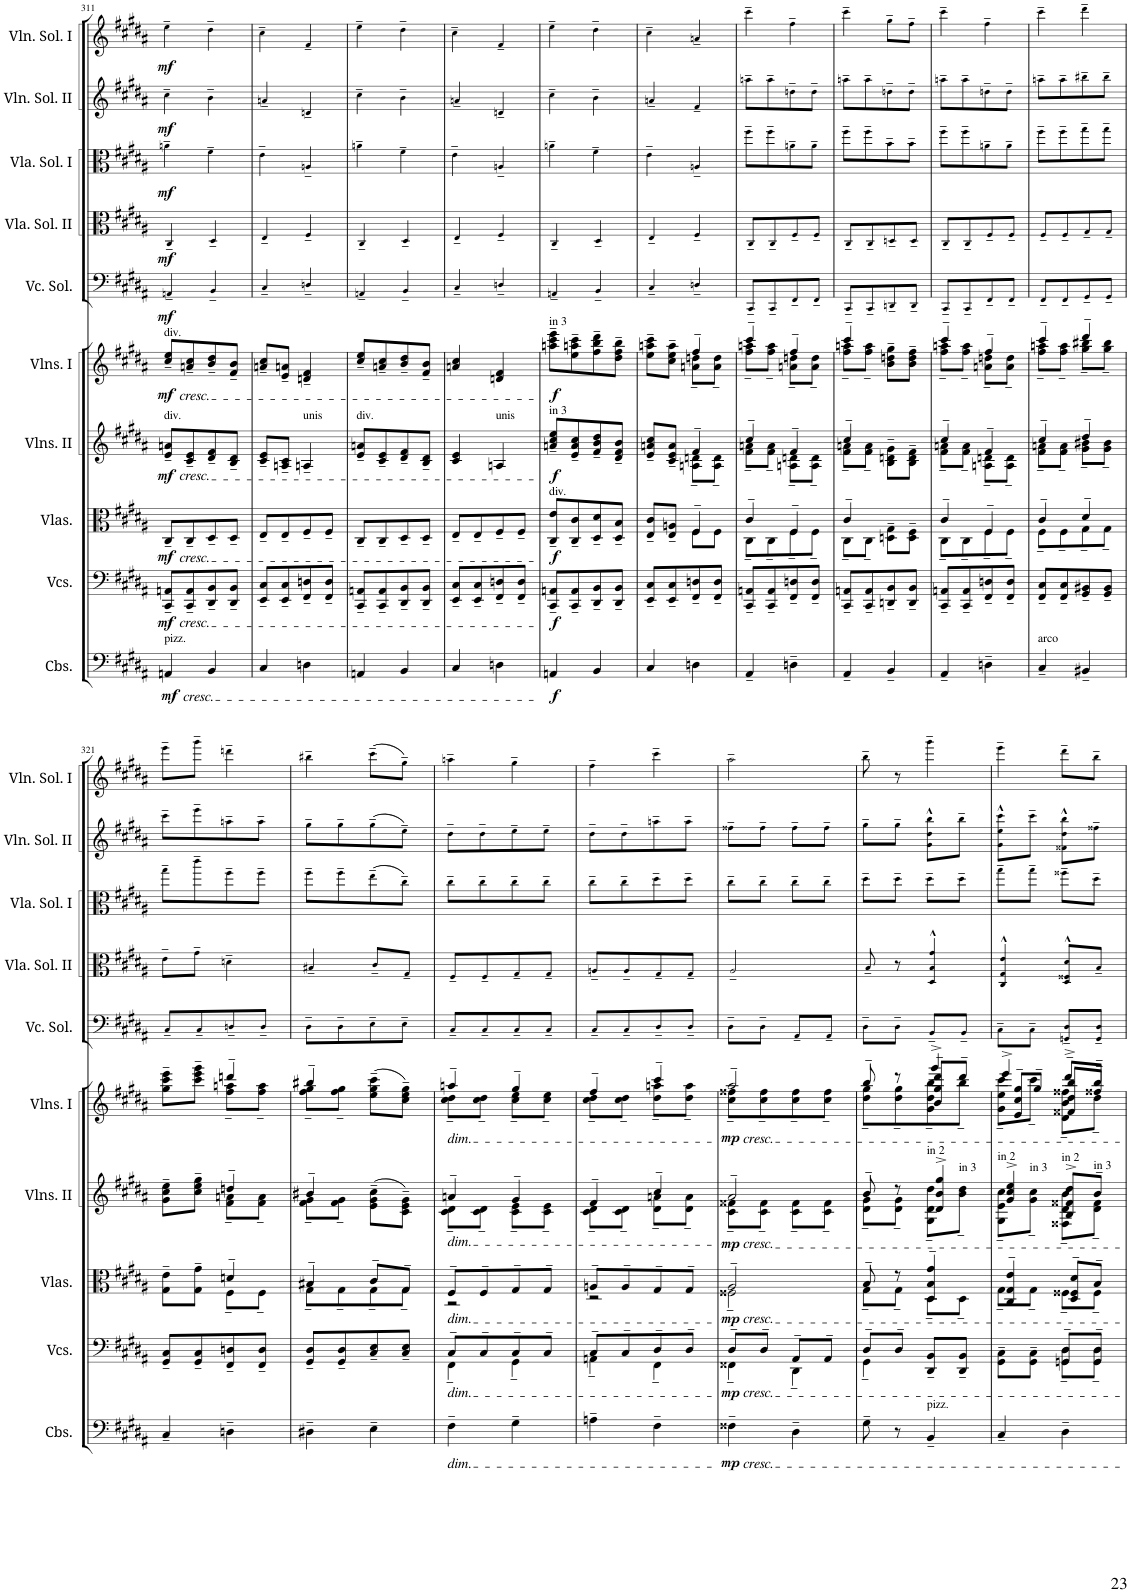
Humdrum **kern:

**kern	**dynam	**kern	**dynam	**kern	**dynam	**kern	**dynam	**kern	**dynam	**kern	**dynam	**kern	**dynam	**kern	**dynam	**kern	**dynam	**kern	**dynam
*part10	*part10	*part9	*part9	*part8	*part8	*part7	*part7	*part6	*part6	*part5	*part5	*part4	*part4	*part3	*part3	*part2	*part2	*part1	*part1
*staff10	*staff10	*staff9	*staff9	*staff8	*staff8	*staff7	*staff7	*staff6	*staff6	*staff5	*staff5	*staff4	*staff4	*staff3	*staff3	*staff2	*staff2	*staff1	*staff1
*I"Contrabasses	*	*I"Violoncellos	*	*I"Violas	*	*I"Violins II	*	*I"Violins I	*	*I"Violoncello Solo	*	*I"Viola Solo II	*	*I"Viola Solo I	*	*I"Violin Solo II	*	*I"Violin Solo I	*
*I'Cbs.	*	*I'Vcs.	*	*I'Vlas.	*	*I'Vlns. II	*	*I'Vlns. I	*	*I'Vc. Sol.	*	*I'Vla. Sol. II	*	*I'Vla. Sol. I	*	*I'Vln. Sol. II	*	*I'Vln. Sol. I	*
!!LO:PB:g=z
*clefF4	*	*clefF4	*	*clefC3	*	*clefG2	*	*clefG2	*	*clefF4	*	*clefC3	*	*clefC3	*	*clefG2	*	*clefG2	*
*Trd7c12	*	*	*	*	*	*	*	*	*	*	*	*	*	*	*	*	*	*	*
*k[f#c#g#d#a#]	*	*k[f#c#g#d#a#]	*	*k[f#c#g#d#a#]	*	*k[f#c#g#d#a#]	*	*k[f#c#g#d#a#]	*	*k[f#c#g#d#a#]	*	*k[f#c#g#d#a#]	*	*k[f#c#g#d#a#]	*	*k[f#c#g#d#a#]	*	*k[f#c#g#d#a#]	*
*M2/4	*	*M2/4	*	*M2/4	*	*M2/4	*	*M2/4	*	*M2/4	*	*M2/4	*	*M2/4	*	*M2/4	*	*M2/4	*
=311	=311	=311	=311	=311	=311	=311	=311	=311	=311	=311	=311	=311	=311	=311	=311	=311	=311	=311	=311
!	!	!	!	!	!	!	!	!LO:TX:a:t=div.	!	!	!	!	!	!	!	!	!	!	!
!	!	!	!	!	!	!	!	!LO:TX:b:i:t=cresc.	!	!	!	!	!	!	!	!	!	!	!
!	!	!	!	!	!	!LO:TX:a:t=div.	!	!	!	!	!	!	!	!	!	!	!	!	!
!	!	!	!	!	!	!LO:TX:b:i:t=cresc.	!	!	!	!	!	!	!	!	!	!	!	!	!
!	!	!	!	!LO:TX:b:i:t=cresc.	!	!	!	!	!	!	!	!	!	!	!	!	!	!	!
!	!	!LO:TX:b:i:t=cresc.	!	!	!	!	!	!	!	!	!	!	!	!	!	!	!	!	!
!LO:TX:a:t=pizz.	!	!	!	!	!	!	!	!	!	!	!	!	!	!	!	!	!	!	!
!LO:TX:b:i:t=cresc.	!	!	!	!	!	!	!	!	!	!	!	!	!	!	!	!	!	!	!
!	!LO:DY:b	!	!LO:DY:b	!	!LO:DY:b	!	!LO:DY:b	!	!LO:DY:b	!	!LO:DY:b	!	!LO:DY:b	!	!LO:DY:b	!	!LO:DY:b	!	!LO:DY:b
4AAn/	mf	8CC#/~ 8AAn/~L	mf	8C#~/L	mf	8e/~ 8an/~L	mf	8cc#/~ 8ee/~L	mf	4AAn~!/	mf	4C#~!/	mf	4an~!\	mf	4cc#~!\	mf	4ee~!\	mf
.	.	8CC#/~ 8AA/~	.	8C#~/	.	8c#/~ 8e/~	.	8an/~ 8cc#/~	.	.	.	.	.	.	.	.	.	.	.
4BB/	.	8DD#/~ 8BB/~	.	8D#~/	.	8d#/~ 8f#/~	.	8b/~ 8dd#/~	.	4BB~!/	.	4D#~!/	.	4f#~!\	.	4b~!\	.	4dd#~!\	.
.	.	8DD#/~ 8BB/~J	.	8D#~/J	.	8B/~ 8d#/~J	.	8f#/~ 8b/~J	.	.	.	.	.	.	.	.	.	.	.
=312	=312	=312	=312	=312	=312	=312	=312	=312	=312	=312	=312	=312	=312	=312	=312	=312	=312	=312	=312
4C#/	.	8EE/~ 8C#/~L	.	8E~/L	.	8c#/~ 8e/~L	.	8an/~ 8cc#/~L	.	4C#~!/	.	4E~!/	.	4e~!\	.	4an~!/	.	4cc#~!\	.
.	.	8EE/~ 8C#/~	.	8E~/	.	8An/~ 8c#/~J	.	8e/~ 8an/~J	.	.	.	.	.	.	.	.	.	.	.
!	!	!	!	!	!	!LO:TX:a:t=unis	!	!	!	!	!	!	!	!	!	!	!	!	!
4Dn\	.	8FF#/~ 8Dn/~	.	8F#~/	.	4An~/	.	4dn/~ 4f#/~	.	4Dn~<!/	.	4F#~!/	.	4An~!/	.	4dn~!/	.	4f#~!/	.
.	.	8FF#/~ 8D/~J	.	8F#~/J	.	.	.	.	.	.	.	.	.	.	.	.	.	.	.
=313	=313	=313	=313	=313	=313	=313	=313	=313	=313	=313	=313	=313	=313	=313	=313	=313	=313	=313	=313
!	!	!	!	!	!	!LO:TX:a:t=div.	!	!	!	!	!	!	!	!	!	!	!	!	!
4AAn/	.	8CC#/~ 8AAn/~L	.	8C#~/L	.	8e/~ 8an/~L	.	8cc#/~ 8ee/~L	.	4AAn~!/	.	4C#~!/	.	4an~!\	.	4cc#~!\	.	4ee~!\	.
.	.	8CC#/~ 8AA/~	.	8C#~/	.	8c#/~ 8e/~	.	8an/~ 8cc#/~	.	.	.	.	.	.	.	.	.	.	.
4BB/	.	8DD#/~ 8BB/~	.	8D#~/	.	8d#/~ 8f#/~	.	8b/~ 8dd#/~	.	4BB~!/	.	4D#~!/	.	4f#~!\	.	4b~!\	.	4dd#~!\	.
.	.	8DD#/~ 8BB/~J	.	8D#~/J	.	8B/~ 8d#/~J	.	8f#/~ 8b/~J	.	.	.	.	.	.	.	.	.	.	.
=314	=314	=314	=314	=314	=314	=314	=314	=314	=314	=314	=314	=314	=314	=314	=314	=314	=314	=314	=314
4C#/	.	8EE/~ 8C#/~L	.	8E~/L	.	4c#/~ 4e/~	.	4an/~ 4cc#/~	.	4C#~!/	.	4E~!/	.	4e~!\	.	4an~!/	.	4cc#~!\	.
.	.	8EE/~ 8C#/~	.	8E~/	.	.	.	.	.	.	.	.	.	.	.	.	.	.	.
!	!	!	!	!	!	!LO:TX:a:t=unis	!	!	!	!	!	!	!	!	!	!	!	!	!
4Dn\	.	8FF#/~ 8Dn/~	.	8F#~/	.	4An~/	.	4dn/~ 4f#/~	.	4Dn~<!/	.	4F#~!/	.	4An~!/	.	4dn~!/	.	4f#~!/	.
.	.	8FF#/~ 8D/~J	.	8F#~/J	.	.	.	.	.	.	.	.	.	.	.	.	.	.	.
=315	=315	=315	=315	=315	=315	=315	=315	=315	=315	=315	=315	=315	=315	=315	=315	=315	=315	=315	=315
!	!	!	!	!	!	!	!	!LO:TX:a:t=in 3	!	!	!	!	!	!	!	!	!	!	!
!	!	!	!	!	!	!LO:TX:a:t=in 3	!	!	!	!	!	!	!	!	!	!	!	!	!
!	!	!	!	!LO:TX:a:t=div.	!	!	!	!	!	!	!	!	!	!	!	!	!	!	!
!	!LO:DY:b	!	!LO:DY:b	!	!LO:DY:b	!	!LO:DY:b	!	!LO:DY:b	!	!	!	!	!	!	!	!	!	!
4AAn/	f	8CC#/~ 8AAn/~L	f	8C#/~ 8e/~L	f	8an/~ 8cc#/~ 8ee/~L	f	8aan\~ 8ccc#\~ 8eee\~L	f	4AAn~!/	.	4C#~!/	.	4an~!\	.	4cc#~!\	.	4ee~!\	.
.	.	8CC#/~ 8AA/~	.	8C#/~ 8c#/~	.	8e/~ 8a/~ 8cc#/~	.	8ee\~ 8aan\~ 8ccc#\~	.	.	.	.	.	.	.	.	.	.	.
4BB/	.	8DD#/~ 8BB/~	.	8D#/~ 8d#/~	.	8f#/~ 8b/~ 8dd#/~	.	8ff#\~ 8bb\~ 8ddd#\~	.	4BB~!/	.	4D#~!/	.	4f#~!\	.	4b~!\	.	4dd#~!\	.
.	.	8DD#/~ 8BB/~J	.	8D#/~ 8B/~J	.	8d#/~ 8f#/~ 8b/~J	.	8dd#\~ 8ff#\~ 8bb\~J	.	.	.	.	.	.	.	.	.	.	.
=316	=316	=316	=316	=316	=316	=316	=316	=316	=316	=316	=316	=316	=316	=316	=316	=316	=316	=316	=316
*	*	*	*	*^	*	*^	*	*^	*	*	*	*	*	*	*	*	*	*	*
4C#/	.	8EE/~ 8C#/~L	.	8E/~ 8c#/~L	4ryy	.	8e/~ 8an/~ 8cc#/~L	4ryy	.	8ee\~ 8aan\~ 8ccc#\~L	4ryy	.	4C#~!/	.	4E~!/	.	4e~!\	.	4an~!/	.	4cc#~!\	.
.	.	8EE/~ 8C#/~	.	8E/~ 8An/~J	.	.	8c#/~ 8e/~ 8a/~J	.	.	8cc#\~ 8ee\~ 8aa\~J	.	.	.	.	.	.	.	.	.	.	.	.
4Dn\	.	8FF#/~ 8Dn/~	.	4F#~/	8F#\L	.	4f#~/	8An\~ 8dn\~L	.	4ff#~/	8an\~ 8ddn\~L	.	4Dn~<!/	.	4F#~!/	.	4An~!/	.	4f#~!/	.	4an~!/	.
.	.	8FF#/~ 8D/~J	.	.	8F#\J	.	.	8A\~ 8d\~J	.	.	8a\~ 8dd\~J	.	.	.	.	.	.	.	.	.	.	.
=317	=317	=317	=317	=317	=317	=317	=317	=317	=317	=317	=317	=317	=317	=317	=317	=317	=317	=317	=317	=317	=317	=317
4AA#~/	.	8CC#/~ 8AAn/~L	.	4c#~/	8C#~\L	.	4cc#~/	8f#\~ 8an\~L	.	4ccc#~/	8ff#\~ 8aan\~L	.	8CC#~/L	.	8C#~/L	.	8ff#~\L	.	8aan~\L	.	4ccc#~\	.
.	.	8CC#/~ 8AA/~	.	.	8C#~\	.	.	8f#\~ 8a\~J	.	.	8ff#\~ 8aa\~J	.	8CC#~/	.	8C#~/	.	8ff#~\	.	8aa~\	.	.	.
4Dn~\	.	8FF#/~ 8Dn/~	.	4F#~/	8F#~\	.	4f#~/	8An\~ 8dn\~L	.	4ff#~/	8an\~ 8ddn\~L	.	8FF#~/	.	8F#~/	.	8an~\	.	8ddn~\	.	4ff#~\	.
.	.	8FF#/~ 8D/~J	.	.	8F#~\J	.	.	8A\~ 8d\~J	.	.	8a\~ 8dd\~J	.	8FF#~/J	.	8F#~/J	.	8a~\J	.	8dd~\J	.	.	.
=318	=318	=318	=318	=318	=318	=318	=318	=318	=318	=318	=318	=318	=318	=318	=318	=318	=318	=318	=318	=318	=318	=318
4AA#~/	.	8CC#/~ 8AAn/~L	.	4c#~/	8C#~\L	.	4cc#~/	8f#\~ 8an\~L	.	4ccc#~/	8ff#\~ 8aan\~L	.	8CC#~/L	.	8C#~/L	.	8ff#~\L	.	8aan~\L	.	4ccc#~\	.
.	.	8CC#/~ 8AA/~	.	.	8C#~\J	.	.	8f#\~ 8a\~J	.	.	8ff#\~ 8aa\~J	.	8CC#~/	.	8C#~/	.	8ff#~\	.	8aa~\	.	.	.
4BB~/	.	8DDn/~ 8BB/~	.	8Dn\~ 8G#\~L	4ryy	.	8B\~ 8dn\~ 8g#\~L	4ryy	.	8b\~ 8ddn\~ 8gg#\~L	4ryy	.	8DDn~/	.	8Dn~/	.	8b~\	.	8ddn~\	.	8gg#~\L	.
.	.	8DD/~ 8BB/~J	.	8D\~ 8F#\~J	.	.	8B\~ 8d\~ 8f#\~J	.	.	8b\~ 8dd\~ 8ff#\~J	.	.	8DD~/J	.	8D~/J	.	8b~\J	.	8dd~\J	.	8ff#~\J	.
=319	=319	=319	=319	=319	=319	=319	=319	=319	=319	=319	=319	=319	=319	=319	=319	=319	=319	=319	=319	=319	=319	=319
4AA#~/	.	8CC#/~ 8AAn/~L	.	4c#~/	8C#~\L	.	4cc#~/	8f#\~ 8an\~L	.	4ccc#~/	8ff#\~ 8aan\~L	.	8CC#~/L	.	8C#~/L	.	8ff#~\L	.	8aan~\L	.	4ccc#~\	.
.	.	8CC#/~ 8AA/~	.	.	8C#~\	.	.	8f#\~ 8a\~J	.	.	8ff#\~ 8aa\~J	.	8CC#~/	.	8C#~/	.	8ff#~\	.	8aa~\	.	.	.
4Dn~\	.	8FF#/~ 8Dn/~	.	4F#~/	8F#~\	.	4f#~/	8An\~ 8dn\~L	.	4ff#~/	8an\~ 8ddn\~L	.	8FF#~/	.	8F#~/	.	8an~\	.	8ddn~\	.	4ff#~\	.
.	.	8FF#/~ 8D/~J	.	.	8F#~\J	.	.	8A\~ 8d\~J	.	.	8a\~ 8dd\~J	.	8FF#~/J	.	8F#~/J	.	8a~\J	.	8dd~\J	.	.	.
=320	=320	=320	=320	=320	=320	=320	=320	=320	=320	=320	=320	=320	=320	=320	=320	=320	=320	=320	=320	=320	=320	=320
!LO:TX:a:t=arco	!	!	!	!	!	!	!	!	!	!	!	!	!	!	!	!	!	!	!	!	!	!
4C#~/	.	8FF#/~ 8C#/~L	.	4c#~/	8F#~\L	.	4cc#~/	8f#\~ 8an\~L	.	4ccc#~/	8ff#\~ 8aan\~L	.	8FF#~/L	.	8F#~/L	.	8ff#~\L	.	8aan~\L	.	4ccc#~\	.
.	.	8FF#/~ 8C#/~	.	.	8F#~\	.	.	8f#\~ 8a\~J	.	.	8ff#\~ 8aa\~J	.	8FF#~/	.	8F#~/	.	8ff#~\	.	8aa~\	.	.	.
4BB#X~/	.	8GG#/~ 8BB#X/~	.	4d#~/	8G#~\	.	4dd#~/	8g#\~ 8b#X\~L	.	4ddd#~/	8gg#\~ 8bb#X\~L	.	8GG#~/	.	8G#~/	.	8gg#~\	.	8bb#X~\	.	4ddd#~\	.
.	.	8GG#/~ 8BB#/~J	.	.	8G#~\J	.	.	8g#\~ 8b#\~J	.	.	8gg#\~ 8bb#\~J	.	8GG#~/J	.	8G#~/J	.	8gg#~\J	.	8bb#~\J	.	.	.
!!LO:LB:g=z
=321	=321	=321	=321	=321	=321	=321	=321	=321	=321	=321	=321	=321	=321	=321	=321	=321	=321	=321	=321	=321	=321	=321
4C#~/	.	8GG#/~ 8C#/~L	.	8G#\~ 8e\~L	4ryy	.	8g#\~ 8cc#\~ 8ee\~L	4ryy	.	8gg#\~ 8ccc#\~ 8eee\~L	4ryy	.	8C#~/L	.	8e~\L	.	8gg#~\L	.	8ccc#~\L	.	8eee~\L	.
.	.	8GG#/~ 8C#/~	.	8G#\~ 8g#\~J	.	.	8cc#\~ 8ee\~ 8gg#\~J	.	.	8ccc#\~ 8eee\~ 8ggg#\~J	.	.	8C#~/	.	8g#~\J	.	8ccc#~\	.	8eee~\	.	8ggg#~\J	.
4Dn~\	.	8FF#/~ 8Dn/~	.	4dn~/	8F#~\L	.	4ddn~/	8f#\~ 8an\~L	.	4dddn~/	8ff#\~ 8aan\~L	.	8Dn~/	.	4dn~\	.	8ff#~\	.	8aan~\	.	4dddn~\	.
.	.	8FF#/~ 8D/~J	.	.	8F#~\J	.	.	8f#\~ 8a\~J	.	.	8ff#\~ 8aa\~J	.	8D~/J	.	.	.	8ff#~\J	.	8aa~\J	.	.	.
=322	=322	=322	=322	=322	=322	=322	=322	=322	=322	=322	=322	=322	=322	=322	=322	=322	=322	=322	=322	=322	=322	=322
4D#X~\	.	8GG#/~ 8D#/~L	.	4B#X~/	8G#~\L	.	4b#X~/	8f#\~ 8g#\~L	.	4bb#X~/	8ff#\~ 8gg#\~L	.	8D#~\L	.	4B#X~/	.	8ff#~\L	.	8gg#~\L	.	4bb#X~\	.
.	.	8GG#/~ 8D#/~	.	.	8G#~\	.	.	8f#\~ 8g#\~J	.	.	8ff#\~ 8gg#\~J	.	8D#~\	.	.	.	8ff#~\	.	8gg#~\	.	.	.
4E~\	.	8C#/~ 8E/~	.	8c#~/L	8G#~\	.	(>8e\~ 8g#\~ 8cc#\~L	4ryy	.	(>8ee\~ 8gg#\~ 8ccc#\~L	4ryy	.	8E~\	.	8c#~/L	.	(>8ee~\	.	(>8gg#~\	.	(>8ccc#~\L	.
.	.	8C#/~ 8E/~J	.	8G#~/J	8G#~\J	.	8c#\~ 8e\~ 8g#\~J)	.	.	8cc#\~ 8ee\~ 8gg#\~J)	.	.	8E~\J	.	8G#~/J	.	8cc#~\J)	.	8ee~\J)	.	8gg#~\J)	.
=323	=323	=323	=323	=323	=323	=323	=323	=323	=323	=323	=323	=323	=323	=323	=323	=323	=323	=323	=323	=323	=323	=323
*	*	*^	*	*	*	*	*	*	*	*	*	*	*	*	*	*	*	*	*	*	*	*
!	!	!	!	!	!	!	!	!	!	!	!LO:TX:b:i:t=dim.	!	!	!	!	!	!	!	!	!	!	!	!
!	!	!	!	!	!	!	!	!LO:TX:b:i:t=dim.	!	!	!	!	!	!	!	!	!	!	!	!	!	!	!
!	!	!	!	!	!LO:TX:b:i:t=dim.	!	!	!	!	!	!	!	!	!	!	!	!	!	!	!	!	!	!
!	!	!LO:TX:b:i:t=dim.	!	!	!	!	!	!	!	!	!	!	!	!	!	!	!	!	!	!	!	!	!
!LO:TX:b:i:t=dim.	!	!	!	!	!	!	!	!	!	!	!	!	!	!	!	!	!	!	!	!	!	!	!
4F#~\	.	8C#~/L	4FF#~\	.	8F#~/L	2r	.	4an~/	8c#\~ 8d#\~L	.	4aan~/	8cc#\~ 8dd#\~L	.	8C#~/L	.	8F#~!/L	.	8cc#~!\L	.	8dd#~!\L	.	4aan~!\	.
.	.	8C#~/	.	.	8F#~/	.	.	.	8c#\~ 8d#\~J	.	.	8cc#\~ 8dd#\~J	.	8C#~/	.	8F#~!/	.	8cc#~!\	.	8dd#~!\	.	.	.
4G#~\	.	8C#~/	4GG#~\	.	8G#~/	.	.	4g#~/	8c#\~ 8e\~L	.	4gg#~/	8cc#\~ 8ee\~L	.	8C#~/	.	8G#~!/	.	8cc#~!\	.	8ee~!\	.	4gg#~!\	.
.	.	8C#~/J	.	.	8G#~/J	.	.	.	8c#\~ 8e\~J	.	.	8cc#\~ 8ee\~J	.	8C#~/J	.	8G#~!/J	.	8cc#~!\J	.	8ee~!\J	.	.	.
=324	=324	=324	=324	=324	=324	=324	=324	=324	=324	=324	=324	=324	=324	=324	=324	=324	=324	=324	=324	=324	=324	=324	=324
4An~\	.	8C#~/L	4AAn~\	.	8An~/L	2r	.	4f#~/	8c#\~ 8d#\~L	.	4ff#~/	8cc#\~ 8dd#\~L	.	8C#~/L	.	8An~!/L	.	8cc#~!\L	.	8dd#~!\L	.	4ff#~!\	.
.	.	8C#~/	.	.	8A~/	.	.	.	8c#\~ 8d#\~J	.	.	8cc#\~ 8dd#\~J	.	8C#~/	.	8A~!/	.	8cc#~!\	.	8dd#~!\	.	.	.
4F#~\	.	8D#~/	4FF#~\	.	8G#~/	.	.	4cc#~/	8d#\~ 8an\~L	.	4ccc#~/	8dd#\~ 8aan\~L	.	8D#~/	.	8G#~!/	.	8dd#~!\	.	8aan~!\	.	4ccc#~!\	.
.	.	8D#~/J	.	.	8G#~/J	.	.	.	8d#\~ 8a\~J	.	.	8dd#\~ 8aa\~J	.	8D#~/J	.	8G#~!/J	.	8dd#~!\J	.	8aa~!\J	.	.	.
=325	=325	=325	=325	=325	=325	=325	=325	=325	=325	=325	=325	=325	=325	=325	=325	=325	=325	=325	=325	=325	=325	=325	=325
!	!	!	!	!	!	!	!	!	!	!	!LO:TX:b:i:t=cresc.	!	!	!	!	!	!	!	!	!	!	!	!
!	!	!	!	!	!	!	!	!LO:TX:b:i:t=cresc.	!	!	!	!	!	!	!	!	!	!	!	!	!	!	!
!	!	!	!	!	!LO:TX:b:i:t=cresc.	!	!	!	!	!	!	!	!	!	!	!	!	!	!	!	!	!	!
!	!	!LO:TX:b:i:t=cresc.	!	!	!	!	!	!	!	!	!	!	!	!	!	!	!	!	!	!	!	!	!
!LO:TX:b:i:t=cresc.	!	!	!	!	!	!	!	!	!	!	!	!	!	!	!	!	!	!	!	!	!	!	!
!	!LO:DY:b	!	!	!LO:DY:b	!	!	!LO:DY:b	!	!	!LO:DY:b	!	!	!LO:DY:b	!	!	!	!	!	!	!	!	!	!
4F##X~\	mp	8D#~/L	4FF##X~\	mp	2A#~/	2F##X~\	mp	2a#~/	8c#\~ 8f##X\~L	mp	2aa#~/	8cc#\~ 8ff##X\~L	mp	8D#~!\L	.	2A#~!/	.	8cc#~!\L	.	8ff##X~!\L	.	2aa#~!\	.
.	.	8D#~/J	.	.	.	.	.	.	8c#\~ 8f##\~J	.	.	8cc#\~ 8ff##\~	.	8D#~!\J	.	.	.	8cc#~!\J	.	8ff##~!\J	.	.	.
4D#~\	.	8AA#~/L	4DD#~\	.	.	.	.	.	8c#\~ 8f##\~L	.	.	8cc#\~ 8ff##\~	.	8AA#~!/L	.	.	.	8cc#~!\L	.	8ff##~!\L	.	.	.
.	.	8AA#~/J	.	.	.	.	.	.	8c#\~ 8f##\~J	.	.	8cc#\~ 8ff##\~J	.	8AA#~!/J	.	.	.	8cc#~!\J	.	8ff##~!\J	.	.	.
=326	=326	=326	=326	=326	=326	=326	=326	=326	=326	=326	=326	=326	=326	=326	=326	=326	=326	=326	=326	=326	=326	=326	=326
*	*	*	*	*	*	*	*	*	*	*	*	*^	*	*	*	*	*	*	*	*	*	*	*
8G#~\	.	8D#~/L	4GG#~\	.	8B~/	8G#~\L	.	8b~/	8d#\~ 8g#\~L	.	8bb~/	8dd#\~ 8gg#\~L	4ryy	.	8D#~!\L	.	8B~!/	.	8dd#~!\L	.	8gg#~!\L	.	8bb~!\	.
8r	.	8D#~/J	.	.	8r	8G#~\J	.	8r	8d#\~ 8g#\~J	.	8r	8dd#\~ 8gg#\~	.	.	8D#~!\J	.	8r	.	8dd#~!\J	.	8gg#~!\J	.	8r	.
!	!	!	!	!	!	!	!	!LO:TX:a:t=in 2	!	!	!	!	!	!	!	!	!	!	!	!	!	!	!	!
!LO:TX:a:t=pizz.	!	!	!	!	!	!	!	!	!	!	!	!	!	!	!	!	!	!	!	!	!	!	!	!
4BB~/	.	8DD#/~ 8BB/~L	4ryy	.	4D#/~ 4B/~ 4g#/~	8D#~\L	.	4d#/^ 4b/^ 4gg#/^	8G#\~ 8d#\~ 8dd#\~L	.	4ggg#^/	8g#\~ 8dd#\~ 8bb\~	8b/~ 8gg#/~ 8ddd#/~L	.	8BB~!/L	.	4D#!/^^ 4B!/^^ 4g#!/^^	.	8dd#~!\L	.	8g#!\^^ 8dd#!\^^ 8bb!\^^L	.	4ggg#~!\	.
!	!	!	!	!	!	!	!	!	!LO:TX:a:t=in 3	!	!	!	!	!	!	!	!	!	!	!	!	!	!	!
.	.	8DD#/~ 8BB/~J	.	.	.	8D#~\J	.	.	8b\~ 8dd#\~J	.	.	8bb~\J	8ddd#~/J	.	8BB~!/J	.	.	.	8dd#~!\J	.	8bb~!\J	.	.	.
=327	=327	=327	=327	=327	=327	=327	=327	=327	=327	=327	=327	=327	=327	=327	=327	=327	=327	=327	=327	=327	=327	=327	=327	=327
!	!	!	!	!	!	!	!	!LO:TX:a:t=in 2	!	!	!	!	!	!	!	!	!	!	!	!	!	!	!	!
4C#~/	.	8GG#\~ 8C#\~L	4ryy	.	4C#/~ 4G#/~ 4e/~	8G#~\L	.	4g#/^ 4cc#/^ 4ee/^	8G#\~ 8e\~ 8cc#\~L	.	4eee^/	8g#\~ 8ee\~ 8ccc#\~L	8e/~ 8cc#/~ 8gg#/~L	.	8C#~!\L	.	4C#!/^^ 4G#!/^^ 4e!/^^	.	8gg#~!\L	.	8g#!\^^ 8ee!\^^ 8ccc#!\^^L	.	4eee~!\	.
!	!	!	!	!	!	!	!	!	!LO:TX:a:t=in 3	!	!	!	!	!	!	!	!	!	!	!	!	!	!	!
.	.	8GG#\~ 8C#\~J	.	.	.	8G#~\J	.	.	8g#\~ 8cc#\~J	.	.	8ccc#~\J	8gg#~/J	.	8C#~!\J	.	.	.	8gg#~!\J	.	8ccc#~!\J	.	.	.
!	!	!	!	!	!	!	!	!LO:TX:a:t=in 2	!	!	!	!	!	!	!	!	!	!	!	!	!	!	!	!
4D#~\	.	8GGn/~ 8D#/~L	8GG\~ 8D#\~L	.	8D#/~ 8F##X/~ 8d#/~L	8F##~\L	.	8B/^ 8f##X/^ 8dd#/^L	8F##X\~ 8d#\~ 8b\~L	.	8ddd#~^/L	8f##X/ 8dd#/ 8bb/L	8d#\~ 8b\~ 8ff##X\~L	.	8GGn!/~ 8D#!/~L	.	8D#!/^^ 8F##X!/^^ 8d#!/^^L	.	8ff##X~!\L	.	8f##X!\^^ 8dd#!\^^ 8bb!\^^L	.	8ddd#~!\L	.
!	!	!	!	!	!	!	!	!LO:TX:a:t=in 3	!	!	!	!	!	!	!	!	!	!	!	!	!	!	!	!
.	.	8GG/~ 8D#/~J	8GG\~ 8D#\~J	.	8B~/J	8F##~\J	.	8b~/J	8d#\~ 8f##\~J	.	8bb~/J	8ff##X~/J	8dd#~\J	.	8GG!/~ 8D#!/~J	.	8B~!/J	.	8dd#~!\J	.	8ff##X~!\J	.	8bb~!\J	.
*	*	*v	*v	*	*	*	*	*v	*v	*	*v	*v	*v	*	*	*	*	*	*	*	*	*	*	*
*	*	*	*	*v	*v	*	*	*	*	*	*	*	*	*	*	*	*	*	*	*
=	=	=	=	=	=	=	=	=	=	=	=	=	=	=	=	=	=	=	=
*-	*-	*-	*-	*-	*-	*-	*-	*-	*-	*-	*-	*-	*-	*-	*-	*-	*-	*-	*-
